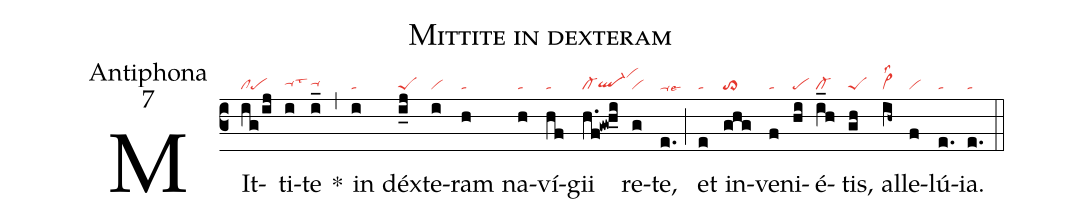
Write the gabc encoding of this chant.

name:Mittite in dexteram;
office-part:Antiphona;
mode:7;
nabc-lines: 1;
%%
(c3)
MIt(ig/ij|clpe)ti(i|ta-hhlst3)te(i_|ta-hh) *(,)
in(i|ta) déx(i_j|peS)te(i|vi)ram(h|ta)
na(h|ta)ví(hf|ta)gii(h.f!gw!h_i|cl-ql-hgvihk) re(g|vi)te,(e.|ta-lse6) (;)
et(e|ta) in(ghg|to>)ve(f|ta)ni(hi|pe)é(i_h|cl-)tis,(gh|peS)
al(ih~|vi>lss2)le(f|vi)lú(e.|ta)ia.(e.|ta) (::)
